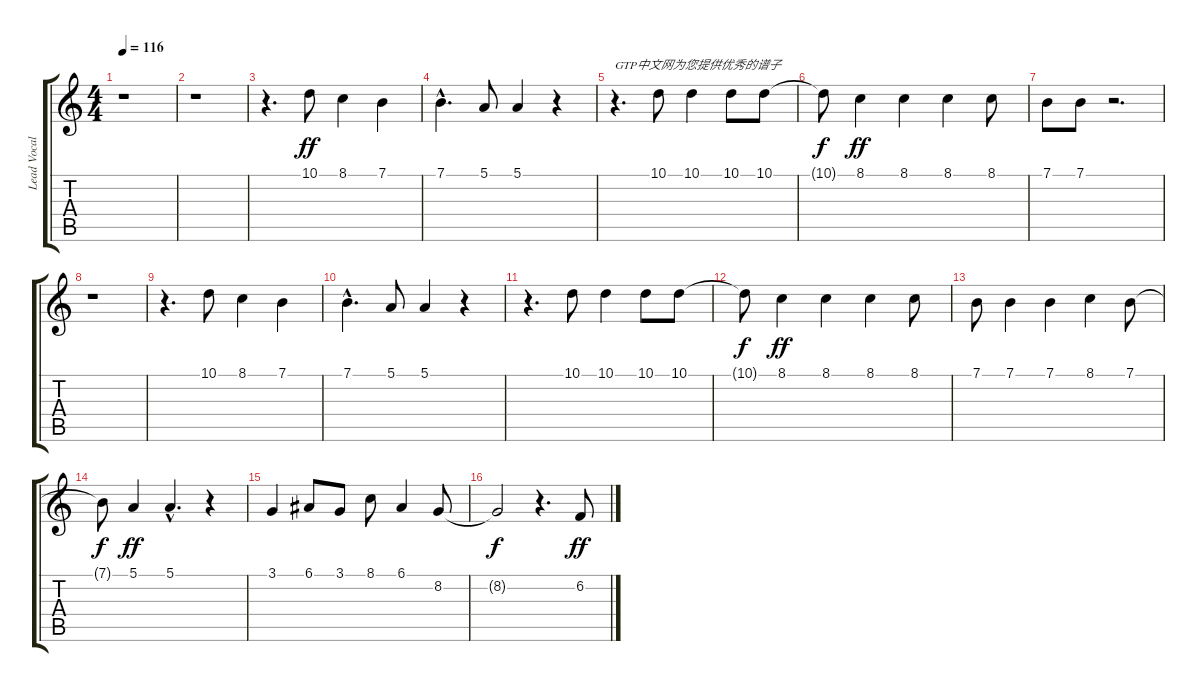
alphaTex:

\track ("Lead Vocal George" "Lead Vocal") {instrument flute}
\staff {score tabs}
\tuning (E4 B3 G3 D3 A2 E2) {hide}
\ts (4 4)
\tempo 116
\clef g2
\ks c
r.1{dy ff instrument flute} |
r.1 |
r.4{d} 10.1.8 8.1.4 7.1.4 |
7.1{hac}.4{d} 5.1.8 5.1.4 r.4 |
r.4{d txt "GTP中文网为您提供优秀的谱子"} 10.1.8 10.1.4 10.1.8 10.1.8 |
10.1{t}.8{dy f} 8.1.4{dy ff} 8.1.4 8.1.4 8.1.8 |
7.1.8 7.1.8 r.2{d} |
r.1 |
r.4{d} 10.1.8 8.1.4 7.1.4 |
7.1{hac}.4{d} 5.1.8 5.1.4 r.4 |
r.4{d} 10.1.8 10.1.4 10.1.8 10.1.8 |
10.1{t}.8{dy f} 8.1.4{dy ff} 8.1.4 8.1.4 8.1.8 |
7.1.8 7.1.4 7.1.4 8.1.4 7.1.8 |
7.1{t}.8{dy f} 5.1.4{dy ff} 5.1{hac}.4{d} r.4 |
3.1.4 6.1.8 3.1.8 8.1.8 6.1.4 8.2.8 |
8.2{t}.2{dy f} r.4{d} 6.2.8{dy ff}
